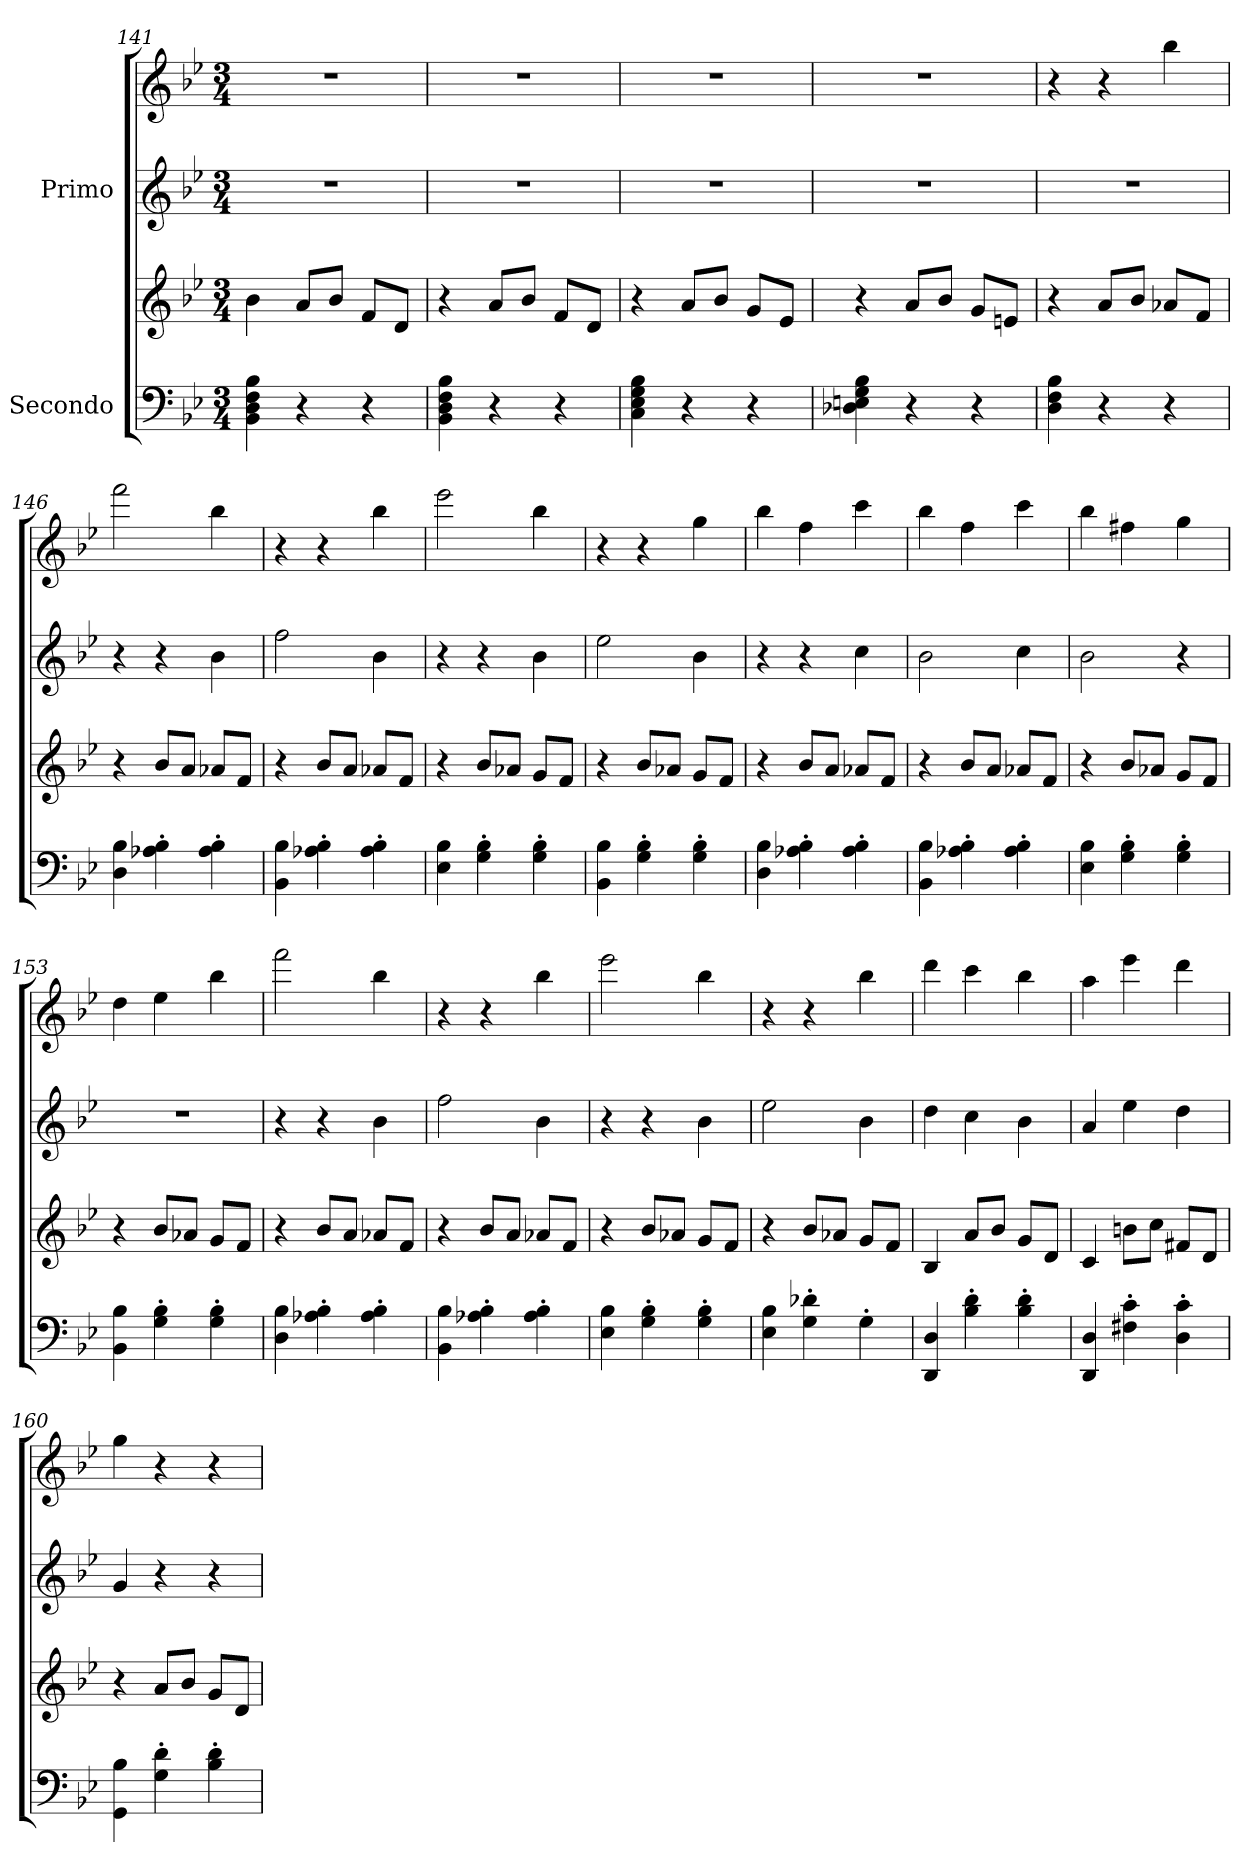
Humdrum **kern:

**kern	**kern	**kern	**kern
*part2	*part2	*part1	*part1
*staff4	*staff3	*staff2	*staff1
*I"Secondo	*	*I"Primo	*
*clefF4	*clefG2	*clefG2	*clefG2
*k[b-e-]	*k[b-e-]	*k[b-e-]	*k[b-e-]
*M3/4	*M3/4	*M3/4	*M3/4
=141	=141	=141	=141
4BB-\ 4D\ 4F\ 4B-\	4b-\	2.r	2.r
4r	8a/L	.	.
.	8b-/J	.	.
4r	8f/L	.	.
.	8d/J	.	.
=142	=142	=142	=142
4BB-\ 4D\ 4F\ 4B-\	4r	2.r	2.r
4r	8a/L	.	.
.	8b-/J	.	.
4r	8f/L	.	.
.	8d/J	.	.
=143	=143	=143	=143
4C\ 4E-\ 4G\ 4B-\	4r	2.r	2.r
4r	8a/L	.	.
.	8b-/J	.	.
4r	8g/L	.	.
.	8e-/J	.	.
=144	=144	=144	=144
4D-X\ 4En\ 4G\ 4B-\	4r	2.r	2.r
4r	8a/L	.	.
.	8b-/J	.	.
4r	8g/L	.	.
.	8en/J	.	.
=145	=145	=145	=145
4D\ 4F\ 4B-\	4r	2.r	4r
4r	8a/L	.	4r
.	8b-/J	.	.
4r	8a-X/L	.	4bb-\
.	8f/J	.	.
!!LO:LB:g=z
=146	=146	=146	=146
4D\ 4B-\	4r	4r	2fff\
4A-X\' 4B-\'	8b-/L	4r	.
.	8a/J	.	.
4A-\' 4B-\'	8a-X/L	4b-\	4bb-\
.	8f/J	.	.
=147	=147	=147	=147
4BB-\ 4B-\	4r	2ff\	4r
4A-X\' 4B-\'	8b-/L	.	4r
.	8a/J	.	.
4A-\' 4B-\'	8a-X/L	4b-\	4bb-\
.	8f/J	.	.
=148	=148	=148	=148
4E-\ 4B-\	4r	4r	2eee-\
4G\' 4B-\'	8b-/L	4r	.
.	8a-X/J	.	.
4G\' 4B-\'	8g/L	4b-\	4bb-\
.	8f/J	.	.
=149	=149	=149	=149
4BB-\ 4B-\	4r	2ee-\	4r
4G\' 4B-\'	8b-/L	.	4r
.	8a-X/J	.	.
4G\' 4B-\'	8g/L	4b-\	4gg\
.	8f/J	.	.
=150	=150	=150	=150
4D\ 4B-\	4r	4r	4bb-\
4A-X\' 4B-\'	8b-/L	4r	4ff\
.	8a/J	.	.
4A-\' 4B-\'	8a-X/L	4cc\	4ccc\
.	8f/J	.	.
!!LO:PB:g=z
=151	=151	=151	=151
4BB-\ 4B-\	4r	2b-\	4bb-\
4A-X\' 4B-\'	8b-/L	.	4ff\
.	8a/J	.	.
4A-\' 4B-\'	8a-X/L	4cc\	4ccc\
.	8f/J	.	.
=152	=152	=152	=152
4E-\ 4B-\	4r	2b-\	4bb-\
4G\' 4B-\'	8b-/L	.	4ff#X\
.	8a-X/J	.	.
4G\' 4B-\'	8g/L	4r	4gg\
.	8f/J	.	.
=153	=153	=153	=153
4BB-\ 4B-\	4r	2.r	4dd\
4G\' 4B-\'	8b-/L	.	4ee-\
.	8a-X/J	.	.
4G\' 4B-\'	8g/L	.	4bb-\
.	8f/J	.	.
=154	=154	=154	=154
4D\ 4B-\	4r	4r	2fff\
4A-X\' 4B-\'	8b-/L	4r	.
.	8a/J	.	.
4A-\' 4B-\'	8a-X/L	4b-\	4bb-\
.	8f/J	.	.
=155	=155	=155	=155
4BB-\ 4B-\	4r	2ff\	4r
4A-X\' 4B-\'	8b-/L	.	4r
.	8a/J	.	.
4A-\' 4B-\'	8a-X/L	4b-\	4bb-\
.	8f/J	.	.
=156	=156	=156	=156
4E-\ 4B-\	4r	4r	2eee-\
4G\' 4B-\'	8b-/L	4r	.
.	8a-X/J	.	.
4G\' 4B-\'	8g/L	4b-\	4bb-\
.	8f/J	.	.
!!LO:LB:g=z
=157	=157	=157	=157
4E-\ 4B-\	4r	2ee-\	4r
4G\' 4d-X\'	8b-/L	.	4r
.	8a-X/J	.	.
4G'\	8g/L	4b-\	4bb-\
.	8f/J	.	.
=158	=158	=158	=158
4DD/ 4D/	4B-/	4dd\	4ddd\
4B-\' 4d\'	8a/L	4cc\	4ccc\
.	8b-/J	.	.
4B-\' 4d\'	8g/L	4b-\	4bb-\
.	8d/J	.	.
=159	=159	=159	=159
4DD/ 4D/	4c/	4a/	4aa\
4F#X\' 4c\'	8bn\L	4ee-\	4eee-\
.	8cc\J	.	.
4D\' 4c\'	8f#X/L	4dd\	4ddd\
.	8d/J	.	.
=160	=160	=160	=160
4GG\ 4B-\	4r	4g/	4gg\
4G\' 4d\'	8a/L	4r	4r
.	8b-/J	.	.
4B-\' 4d\'	8g/L	4r	4r
.	8d/J	.	.
=	=	=	=
*-	*-	*-	*-
